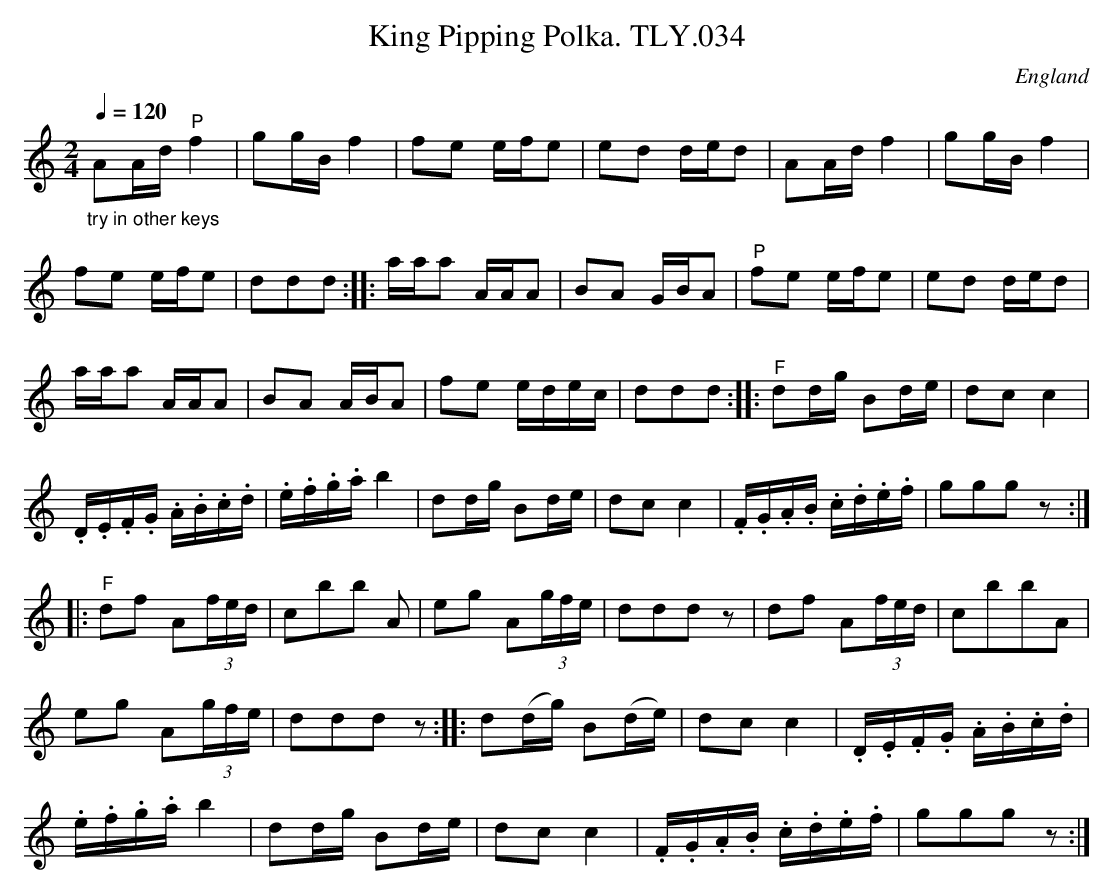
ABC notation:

X:1
T:King Pipping Polka. TLY.034
M:2/4
L:1/16
Q:1/4=120
O:England
K:C major
"_try in other keys"A2Ad "^P"f4|g2gB f4|f2e2 efe2|\
e2d2 ded2|A2Ad f4|g2gB f4|!
f2e2 efe2|d2d2d2::aaa2 AAA2|B2A2 GBA2|"^P"f2e2 efe2|e2d2 ded2|!
aaa2 AAA2|B2A2 ABA2|f2e2 edec|d2d2d2::"^F"d2dg B2de|d2c2 c4|!
.D.E.F.G .A.B.c.d|.e.f.g.a b4|d2dg B2de|d2c2 c4|\
.F.G.A.B .c.d.e.f|g2g2g2z2:|!
|:"^F"d2f2 A2(3fed|c2b2b2 A2|e2g2 A2(3gfe|d2d2d2 z2|d2f2 A2(3fed|\
c2b2b2A2|!
e2g2 A2(3gfe|d2d2d2 z2::d2(dg) B2(de)|d2c2 c4|.D.E.F.G .A.B.c.d|!
.e.f.g.a b4|d2dg B2de|d2c2 c4|.F.G.A.B .c.d.e.f|g2g2g2 z2:|
